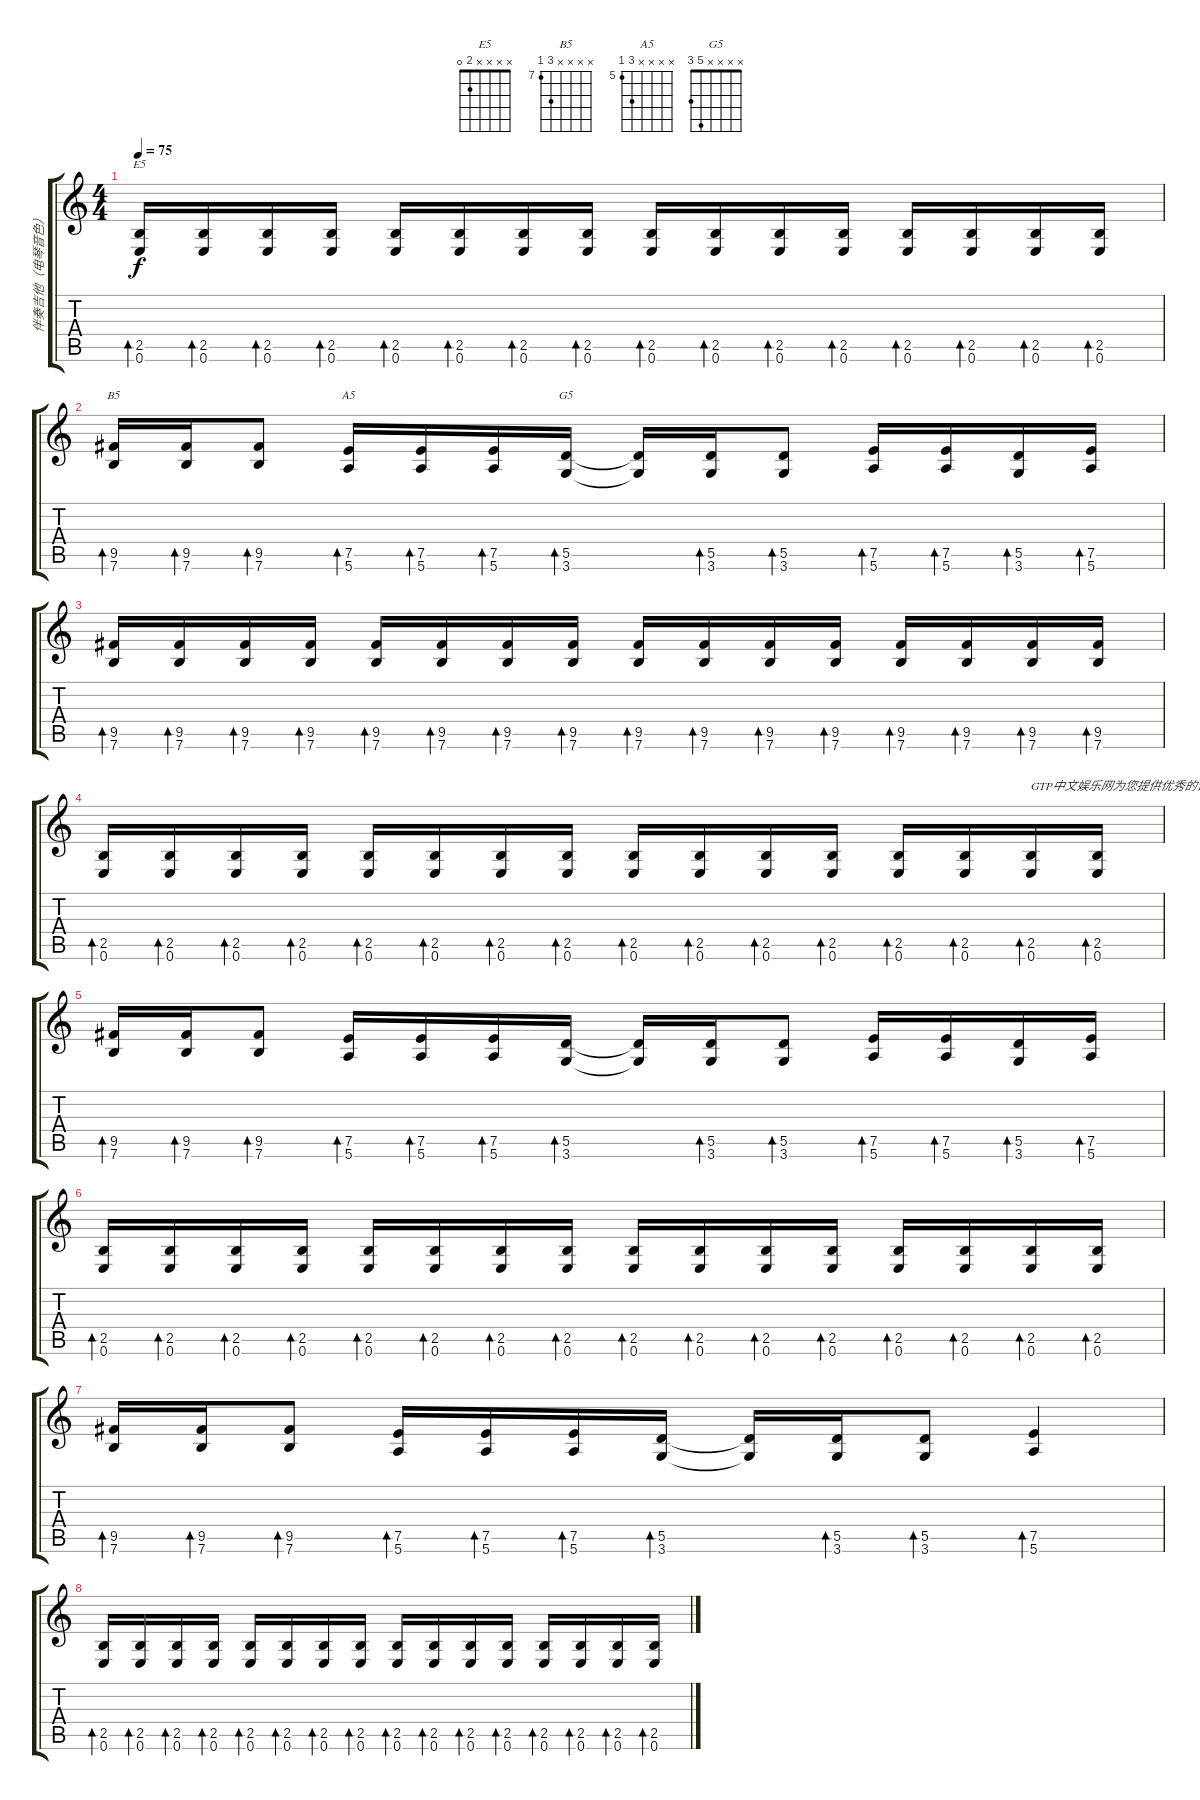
\track ("伴奏吉他（电琴音色）" "伴奏吉他（电琴音色）") {instrument distortionguitar}
\staff {score tabs}
\tuning (E4 B3 G3 D3 A2 E2) {hide}
\chord ("E5" x x x x 2 0)
\chord ("B5" x x x x 9 7) {firstfret 7}
\chord ("A5" x x x x 7 5) {firstfret 5}
\chord ("G5" x x x x 5 3)
\ts (4 4)
\tempo 75
\clef g2
\ks c
(2.5 0.6).16{bd 60 ch "E5" dy f} (2.5 0.6).16{bd 60} (2.5 0.6).16{bd 60} (2.5 0.6).16{bd 60} (2.5 0.6).16{bd 60} (2.5 0.6).16{bd 60} (2.5 0.6).16{bd 60} (2.5 0.6).16{bd 60} (2.5 0.6).16{bd 60} (2.5 0.6).16{bd 60} (2.5 0.6).16{bd 60} (2.5 0.6).16{bd 60} (2.5 0.6).16{bd 60} (2.5 0.6).16{bd 60} (2.5 0.6).16{bd 60} (2.5 0.6).16{bd 60} |
(9.5 7.6).16{bd 60 ch "B5"} (9.5 7.6).16{bd 60} (9.5 7.6).8{bd 60} (7.5 5.6).16{bd 60 ch "A5"} (7.5 5.6).16{bd 60} (7.5 5.6).16{bd 60} (5.5 3.6).16{bd 60 ch "G5"} (5.5{t} 3.6{t}).16 (5.5 3.6).16{bd 60} (5.5 3.6).8{bd 60} (7.5 5.6).16{bd 60} (7.5 5.6).16{bd 60} (5.5 3.6).16{bd 60} (7.5 5.6).16{bd 60} |
(9.5 7.6).16{bd 60} (9.5 7.6).16{bd 60} (9.5 7.6).16{bd 60} (9.5 7.6).16{bd 60} (9.5 7.6).16{bd 60} (9.5 7.6).16{bd 60} (9.5 7.6).16{bd 60} (9.5 7.6).16{bd 60} (9.5 7.6).16{bd 60} (9.5 7.6).16{bd 60} (9.5 7.6).16{bd 60} (9.5 7.6).16{bd 60} (9.5 7.6).16{bd 60} (9.5 7.6).16{bd 60} (9.5 7.6).16{bd 60} (9.5 7.6).16{bd 60} |
(2.5 0.6).16{bd 60} (2.5 0.6).16{bd 60} (2.5 0.6).16{bd 60} (2.5 0.6).16{bd 60} (2.5 0.6).16{bd 60} (2.5 0.6).16{bd 60} (2.5 0.6).16{bd 60} (2.5 0.6).16{bd 60} (2.5 0.6).16{bd 60} (2.5 0.6).16{bd 60} (2.5 0.6).16{bd 60} (2.5 0.6).16{bd 60} (2.5 0.6).16{bd 60} (2.5 0.6).16{bd 60} (2.5 0.6).16{bd 60 txt "GTP中文娱乐网为您提供优秀的谱子"} (2.5 0.6).16{bd 60} |
(9.5 7.6).16{bd 60} (9.5 7.6).16{bd 60} (9.5 7.6).8{bd 60} (7.5 5.6).16{bd 60} (7.5 5.6).16{bd 60} (7.5 5.6).16{bd 60} (5.5 3.6).16{bd 60} (5.5{t} 3.6{t}).16 (5.5 3.6).16{bd 60} (5.5 3.6).8{bd 60} (7.5 5.6).16{bd 60} (7.5 5.6).16{bd 60} (5.5 3.6).16{bd 60} (7.5 5.6).16{bd 60} |
(2.5 0.6).16{bd 60} (2.5 0.6).16{bd 60} (2.5 0.6).16{bd 60} (2.5 0.6).16{bd 60} (2.5 0.6).16{bd 60} (2.5 0.6).16{bd 60} (2.5 0.6).16{bd 60} (2.5 0.6).16{bd 60} (2.5 0.6).16{bd 60} (2.5 0.6).16{bd 60} (2.5 0.6).16{bd 60} (2.5 0.6).16{bd 60} (2.5 0.6).16{bd 60} (2.5 0.6).16{bd 60} (2.5 0.6).16{bd 60} (2.5 0.6).16{bd 60} |
(9.5 7.6).16{bd 60} (9.5 7.6).16{bd 60} (9.5 7.6).8{bd 60} (7.5 5.6).16{bd 60} (7.5 5.6).16{bd 60} (7.5 5.6).16{bd 60} (5.5 3.6).16{bd 60} (5.5{t} 3.6{t}).16 (5.5 3.6).16{bd 60} (5.5 3.6).8{bd 60} (7.5 5.6).4{bd 60} |
(2.5 0.6).16{bd 60} (2.5 0.6).16{bd 60} (2.5 0.6).16{bd 60} (2.5 0.6).16{bd 60} (2.5 0.6).16{bd 60} (2.5 0.6).16{bd 60} (2.5 0.6).16{bd 60} (2.5 0.6).16{bd 60} (2.5 0.6).16{bd 60} (2.5 0.6).16{bd 60} (2.5 0.6).16{bd 60} (2.5 0.6).16{bd 60} (2.5 0.6).16{bd 60} (2.5 0.6).16{bd 60} (2.5 0.6).16{bd 60} (2.5 0.6).16{bd 60}
